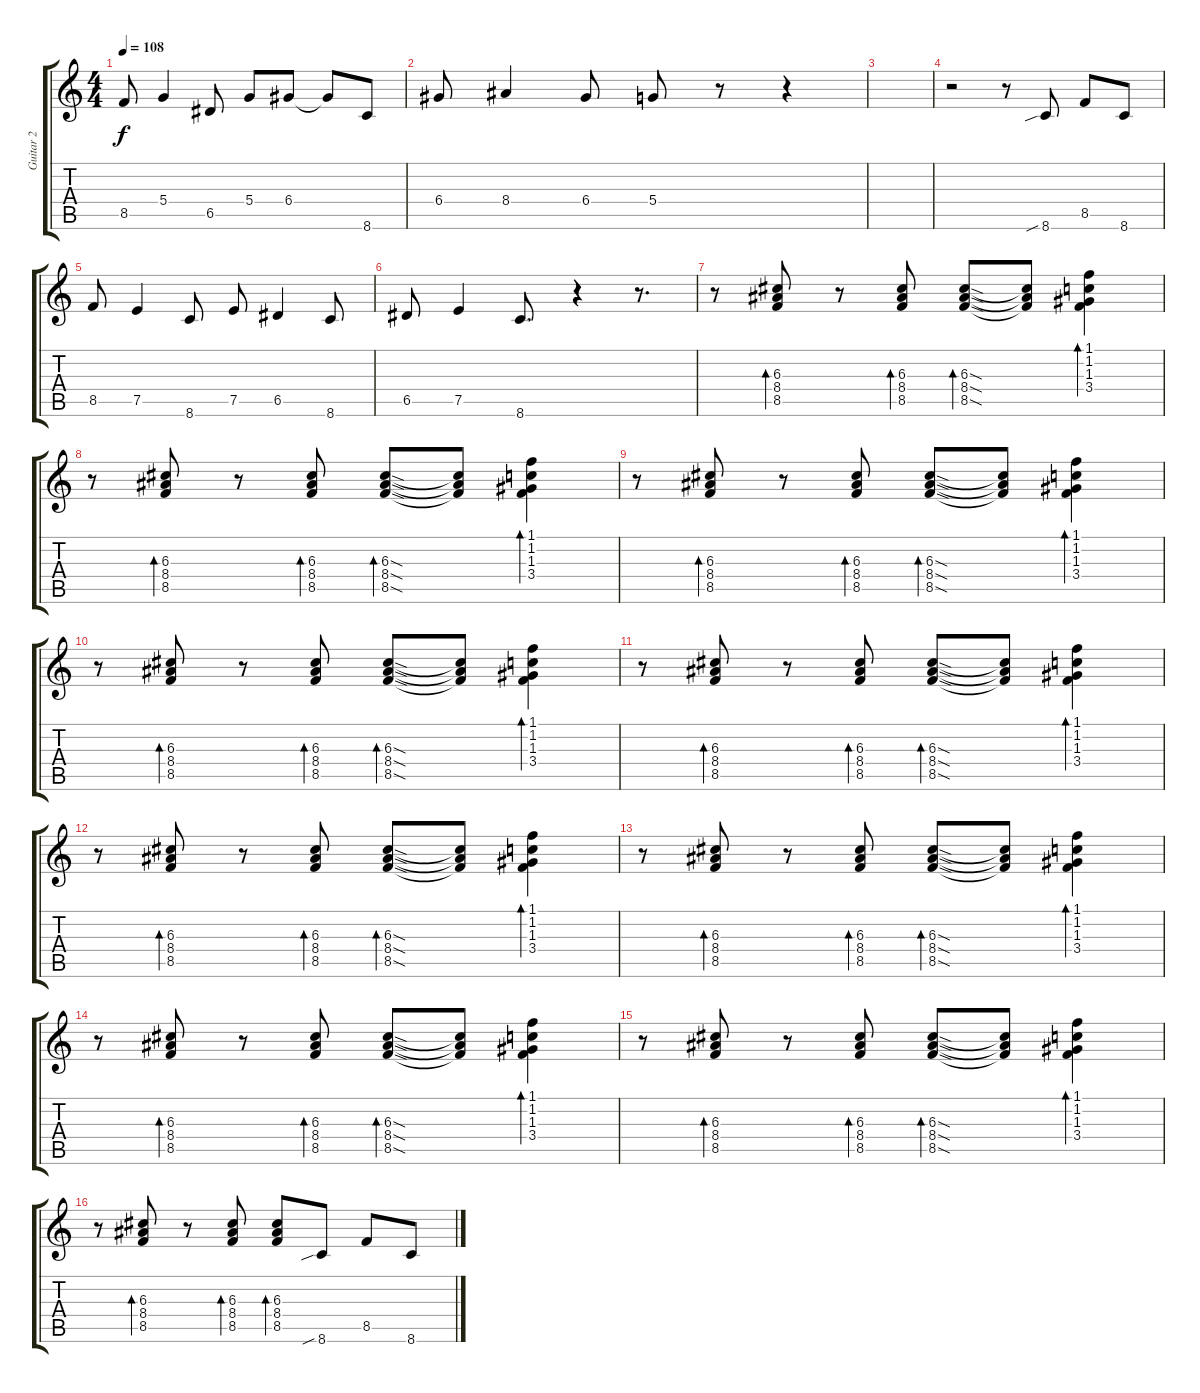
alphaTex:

\track ("Guitar 2" "Guitar 2") {instrument acousticguitarsteel}
\staff {score tabs}
\tuning (E4 B3 G3 D3 A2 E2) {hide}
\ts (4 4)
\tempo 108
\clef g2
\ks c
8.5.8{dy f} 5.4.4 6.5.8 5.4.8 6.4.8 6.4{t}.8 8.6.8 |
6.4.8 8.4.4 6.4.8 5.4.8 r.8 r.4 |
|
r.2 r.8 8.6{sib}.8 8.5.8 8.6.8 |
8.5.8 7.5.4 8.6.8 7.5.8 6.5.4 8.6.8 |
6.5.8 7.5.4 8.6.8{d} r.4 r.8{d} |
r.8 (6.3 8.4 8.5).8{bd 30} r.8 (6.3 8.4 8.5).8{bd 30} (6.3{sod} 8.4{sod} 8.5{sod}).8{bd 30} (6.3{t} 8.4{t} 8.5{t}).8 (1.1 1.2 1.3 3.4).4{bd 30} |
r.8 (6.3 8.4 8.5).8{bd 30} r.8 (6.3 8.4 8.5).8{bd 30} (6.3{sod} 8.4{sod} 8.5{sod}).8{bd 30} (6.3{t} 8.4{t} 8.5{t}).8 (1.1 1.2 1.3 3.4).4{bd 30} |
r.8 (6.3 8.4 8.5).8{bd 30} r.8 (6.3 8.4 8.5).8{bd 30} (6.3{sod} 8.4{sod} 8.5{sod}).8{bd 30} (6.3{t} 8.4{t} 8.5{t}).8 (1.1 1.2 1.3 3.4).4{bd 30} |
r.8 (6.3 8.4 8.5).8{bd 30} r.8 (6.3 8.4 8.5).8{bd 30} (6.3{sod} 8.4{sod} 8.5{sod}).8{bd 30} (6.3{t} 8.4{t} 8.5{t}).8 (1.1 1.2 1.3 3.4).4{bd 30} |
r.8 (6.3 8.4 8.5).8{bd 30} r.8 (6.3 8.4 8.5).8{bd 30} (6.3{sod} 8.4{sod} 8.5{sod}).8{bd 30} (6.3{t} 8.4{t} 8.5{t}).8 (1.1 1.2 1.3 3.4).4{bd 30} |
r.8 (6.3 8.4 8.5).8{bd 30} r.8 (6.3 8.4 8.5).8{bd 30} (6.3{sod} 8.4{sod} 8.5{sod}).8{bd 30} (6.3{t} 8.4{t} 8.5{t}).8 (1.1 1.2 1.3 3.4).4{bd 30} |
r.8 (6.3 8.4 8.5).8{bd 30} r.8 (6.3 8.4 8.5).8{bd 30} (6.3{sod} 8.4{sod} 8.5{sod}).8{bd 30} (6.3{t} 8.4{t} 8.5{t}).8 (1.1 1.2 1.3 3.4).4{bd 30} |
r.8 (6.3 8.4 8.5).8{bd 30} r.8 (6.3 8.4 8.5).8{bd 30} (6.3{sod} 8.4{sod} 8.5{sod}).8{bd 30} (6.3{t} 8.4{t} 8.5{t}).8 (1.1 1.2 1.3 3.4).4{bd 30} |
r.8 (6.3 8.4 8.5).8{bd 30} r.8 (6.3 8.4 8.5).8{bd 30} (6.3{sod} 8.4{sod} 8.5{sod}).8{bd 30} (6.3{t} 8.4{t} 8.5{t}).8 (1.1 1.2 1.3 3.4).4{bd 30} |
r.8 (6.3 8.4 8.5).8{bd 30} r.8 (6.3 8.4 8.5).8{bd 30} (6.3 8.4 8.5).8{bd 30} 8.6{sib}.8 8.5.8 8.6.8
